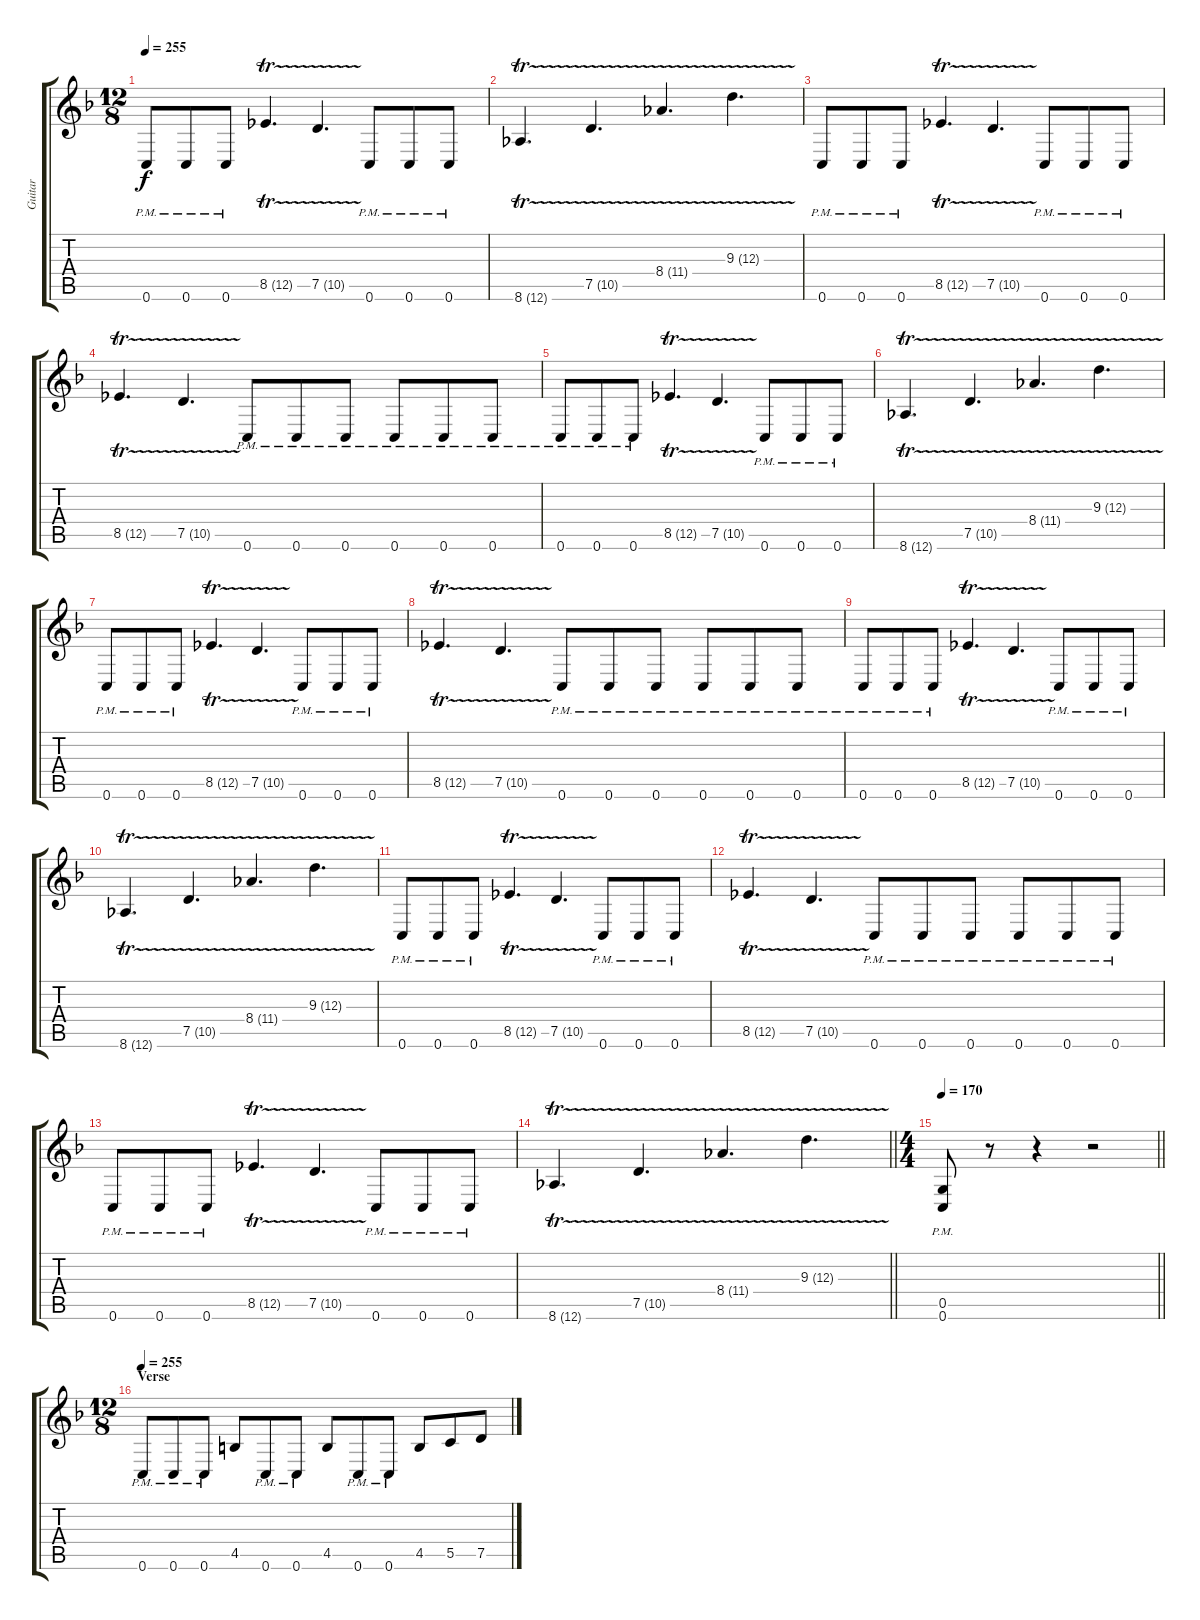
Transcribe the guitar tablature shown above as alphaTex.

\track ("Guitar" "Guitar") {instrument distortionguitar}
\staff {score tabs}
\tuning (D4 A3 F3 C3 G2 C2) {hide}
\ts (12 8)
\tempo 255
\clef g2
\ks dminor
0.6{pm}.8{dy f} 0.6{pm}.8 0.6{pm}.8 8.5{tr (12 16)}.4{d} 7.5{tr (10 16)}.4{d} 0.6{pm}.8 0.6{pm}.8 0.6{pm}.8 |
8.6{tr (12 16)}.4{d} 7.5{tr (10 16)}.4{d} 8.4{tr (11 16)}.4{d} 9.3{tr (12 16)}.4{d} |
0.6{pm}.8 0.6{pm}.8 0.6{pm}.8 8.5{tr (12 16)}.4{d} 7.5{tr (10 16)}.4{d} 0.6{pm}.8 0.6{pm}.8 0.6{pm}.8 |
8.5{tr (12 16)}.4{d} 7.5{tr (10 16)}.4{d} 0.6{pm}.8 0.6{pm}.8 0.6{pm}.8 0.6{pm}.8 0.6{pm}.8 0.6{pm}.8 |
0.6{pm}.8 0.6{pm}.8 0.6{pm}.8 8.5{tr (12 16)}.4{d} 7.5{tr (10 16)}.4{d} 0.6{pm}.8 0.6{pm}.8 0.6{pm}.8 |
8.6{tr (12 16)}.4{d} 7.5{tr (10 16)}.4{d} 8.4{tr (11 16)}.4{d} 9.3{tr (12 16)}.4{d} |
0.6{pm}.8 0.6{pm}.8 0.6{pm}.8 8.5{tr (12 16)}.4{d} 7.5{tr (10 16)}.4{d} 0.6{pm}.8 0.6{pm}.8 0.6{pm}.8 |
8.5{tr (12 16)}.4{d} 7.5{tr (10 16)}.4{d} 0.6{pm}.8 0.6{pm}.8 0.6{pm}.8 0.6{pm}.8 0.6{pm}.8 0.6{pm}.8 |
0.6{pm}.8 0.6{pm}.8 0.6{pm}.8 8.5{tr (12 16)}.4{d} 7.5{tr (10 16)}.4{d} 0.6{pm}.8 0.6{pm}.8 0.6{pm}.8 |
8.6{tr (12 16)}.4{d} 7.5{tr (10 16)}.4{d} 8.4{tr (11 16)}.4{d} 9.3{tr (12 16)}.4{d} |
0.6{pm}.8 0.6{pm}.8 0.6{pm}.8 8.5{tr (12 16)}.4{d} 7.5{tr (10 16)}.4{d} 0.6{pm}.8 0.6{pm}.8 0.6{pm}.8 |
8.5{tr (12 16)}.4{d} 7.5{tr (10 16)}.4{d} 0.6{pm}.8 0.6{pm}.8 0.6{pm}.8 0.6{pm}.8 0.6{pm}.8 0.6{pm}.8 |
0.6{pm}.8 0.6{pm}.8 0.6{pm}.8 8.5{tr (12 16)}.4{d} 7.5{tr (10 16)}.4{d} 0.6{pm}.8 0.6{pm}.8 0.6{pm}.8 |
\barLineRight lightlight
8.6{tr (12 16)}.4{d} 7.5{tr (10 16)}.4{d} 8.4{tr (11 16)}.4{d} 9.3{tr (12 16)}.4{d} |
\ts (4 4)
\tempo 170
\barLineRight lightlight
(0.5{pm} 0.6{pm}).8 r.8 r.4 r.2 |
\ts (12 8)
\section ("" "Verse")
\tempo 255
0.6{pm}.8 0.6{pm}.8 0.6{pm}.8 4.5.8 0.6{pm}.8 0.6{pm}.8 4.5.8 0.6{pm}.8 0.6{pm}.8 4.5.8 5.5.8 7.5.8
